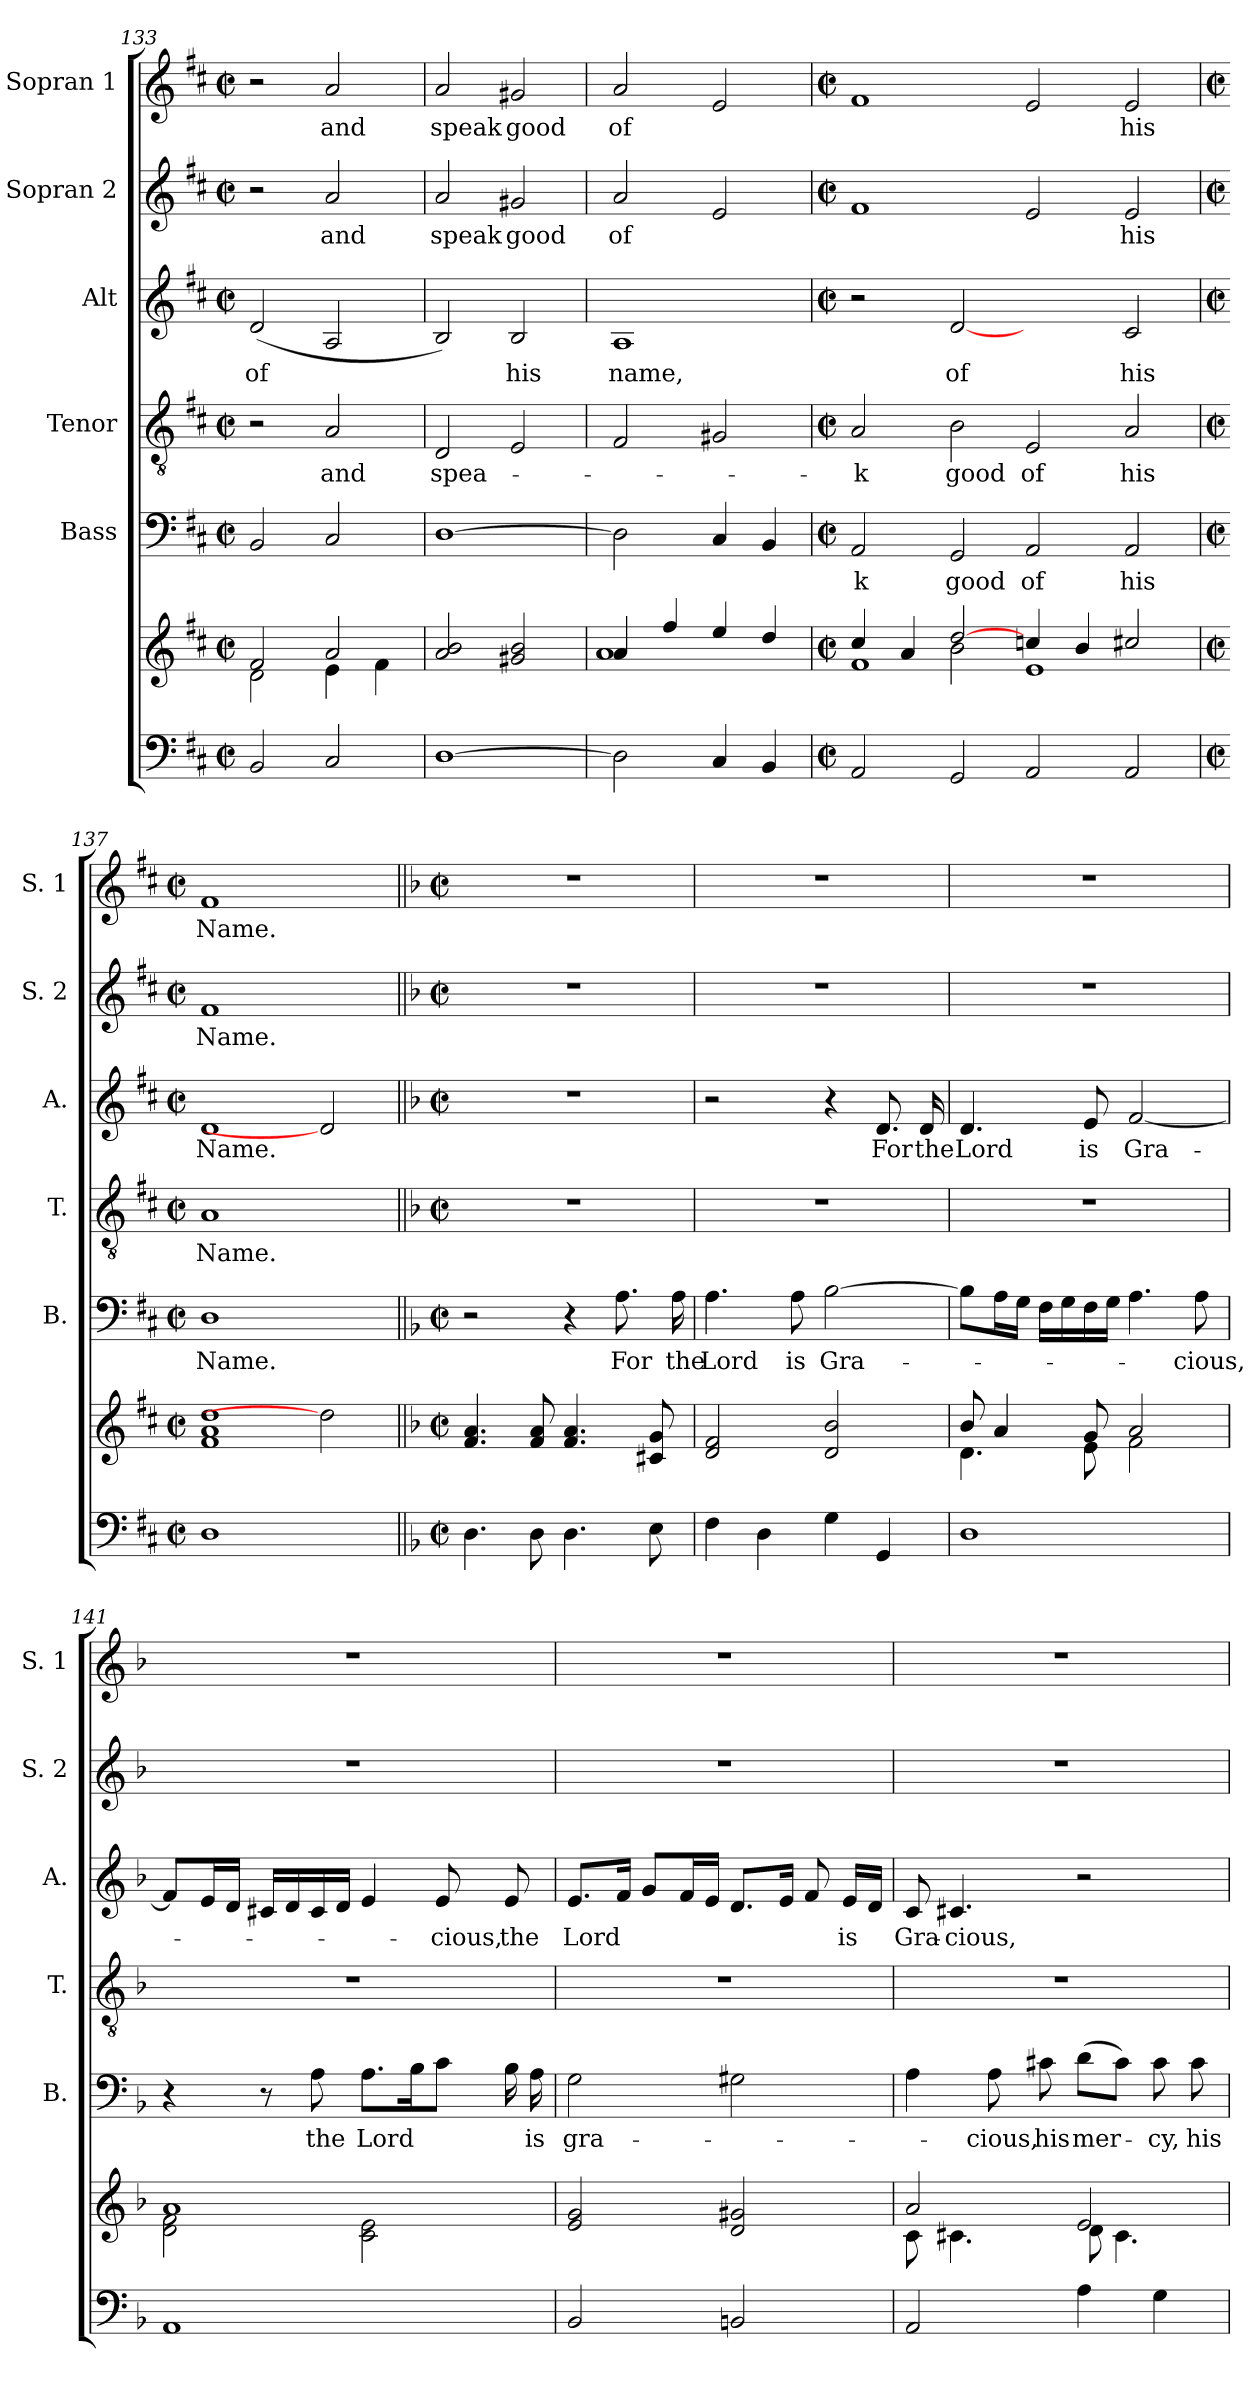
**kern	**kern	**kern	**text	**kern	**text	**kern	**text	**kern	**text	**kern	**text
*part6	*part6	*part5	*part5	*part4	*part4	*part3	*part3	*part2	*part2	*part1	*part1
*staff7	*staff6	*staff5	*staff5	*staff4	*staff4	*staff3	*staff3	*staff2	*staff2	*staff1	*staff1
*	*	*I"Bass	*	*I"Tenor	*	*I"Alt	*	*I"Sopran 2	*	*I"Sopran 1	*
*	*	*I'B.	*	*I'T.	*	*I'A.	*	*I'S. 2	*	*I'S. 1	*
*clefF4	*clefG2	*clefF4	*	*clefGv2	*	*clefG2	*	*clefG2	*	*clefG2	*
*k[f#c#]	*k[f#c#]	*k[f#c#]	*	*k[f#c#]	*	*k[f#c#]	*	*k[f#c#]	*	*k[f#c#]	*
*D:	*D:	*D:	*	*D:	*	*D:	*	*D:	*	*D:	*
*M2/2	*M2/2	*M2/2	*	*M2/2	*	*M2/2	*	*M2/2	*	*M2/2	*
*met(c|)	*met(c|)	*met(c|)	*	*met(c|)	*	*met(c|)	*	*met(c|)	*	*met(c|)	*
=133	=133	=133	=133	=133	=133	=133	=133	=133	=133	=133	=133
*	*^	*	*	*	*	*	*	*	*	*	*
!	!	!	!	!	!	!	!	!LO:LY:b	!	!	!	!
2BB/	2f#/	2d\	2BB/	.	2r	.	(<2d/	of	2r	.	2r	.
!	!	!	!	!	!	!LO:LY:b	!	!	!	!LO:LY:b	!	!LO:LY:b
2C#/	2a/	4e\	2C#/	.	2A/	and	2A/	.	2a/	and	2a/	and
.	.	4f#\	.	.	.	.	.	.	.	.	.	.
=134	=134	=134	=134	=134	=134	=134	=134	=134	=134	=134	=134	=134
!	!	!	!	!	!	!LO:LY:b	!	!	!	!LO:LY:b	!	!LO:LY:b
*	*v	*v	*	*	*	*	*	*	*	*	*	*
[1D	2a/ 2b/	[1D	.	2D/	spea-	2B/)	.	2a/	speak	2a/	speak
!	!	!	!	!	!	!	!LO:LY:b	!	!LO:LY:b	!	!LO:LY:b
.	2g#X/ 2b/	.	.	2E/	.	2B/	his	2g#X/	good	2g#X/	good
=135	=135	=135	=135	=135	=135	=135	=135	=135	=135	=135	=135
*	*^	*	*	*	*	*	*	*	*	*	*
!	!	!	!	!	!	!	!	!LO:LY:b	!	!LO:LY:b	!	!LO:LY:b
2D\]	4a/	1a	2D\]	.	2F#/	.	1A	name,	2a/	of	2a/	of
.	4ff#/	.	.	.	.	.	.	.	.	.	.	.
4C#/	4ee/	.	4C#/	.	2G#X/	.	.	.	2e/	.	2e/	.
4BB/	4dd/	.	4BB/	.	.	.	.	.	.	.	.	.
*	*v	*v	*	*	*	*	*	*	*	*	*	*
=136	=136	=136	=136	=136	=136	=136	=136	=136	=136	=136	=136
*M2/2	*M2/2	*M2/2	*	*M2/2	*	*M2/2	*	*M2/2	*	*M2/2	*
*met(c|)	*met(c|)	*met(c|)	*	*met(c|)	*	*met(c|)	*	*met(c|)	*	*met(c|)	*
*	*^	*	*	*	*	*	*	*	*	*	*
*	*	*^	*	*	*	*	*	*	*	*	*	*
!	!	!	!	!	!LO:LY:b	!	!LO:LY:b	!	!	!	!	!	!
2AA/	4cc#/	1f#	2ryy	2AA/	-k	2A/	-k	2r	.	1f#	.	1f#	.
.	4a/	.	.	.	.	.	.	.	.	.	.	.	.
!	!	!	!	!	!LO:LY:b	!	!LO:LY:b	!	!LO:LY:b	!	!	!	!
2GG/	[2dd	.	2b\	2GG/	good	2B\	good	[2d	of	.	.	.	.
!	!	!	!	!	!LO:LY:b	!	!LO:LY:b	!	!	!	!	!	!
2AA/	2ryy	1e	4ccn/	2AA/	of	2E/	of	2ryy	.	2e/	.	2e/	.
.	.	.	4b/	.	.	.	.	.	.	.	.	.	.
!	!	!	!	!	!LO:LY:b	!	!LO:LY:b	!	!LO:LY:b	!	!LO:LY:b	!	!LO:LY:b
2AA/	2cc#/	.	2ryy	2AA/	his	2A/	his	2c#/	his	2e/	his	2e/	his
*	*v	*v	*v	*	*	*	*	*	*	*	*	*	*
=137	=137	=137	=137	=137	=137	=137	=137	=137	=137	=137	=137
*M2/2	*M2/2	*M2/2	*	*M2/2	*	*M2/2	*	*M2/2	*	*M2/2	*
*met(c|)	*met(c|)	*met(c|)	*	*met(c|)	*	*met(c|)	*	*met(c|)	*	*met(c|)	*
*	*^	*	*	*	*	*	*	*	*	*	*
*	*	*^	*	*	*	*	*	*	*	*	*	*
!	!	!	!	!	!LO:LY:b	!	!LO:LY:b	!	!LO:LY:b	!	!LO:LY:b	!	!LO:LY:b
*	*v	*v	*v	*	*	*	*	*	*	*	*	*	*
1D	1f# 1a 1dd	1D	Name.	1A	Name.	1d	Name.	1f#	Name.	1f#	Name.
2ryy	2dd]	2ryy	.	2ryy	.	2d]	.	2ryy	.	2ryy	.
!!LO:LB:g=z
=138||	=138||	=138||	=138||	=138||	=138||	=138||	=138||	=138||	=138||	=138||	=138||
*k[b-]	*k[b-]	*k[b-]	*	*k[b-]	*	*k[b-]	*	*k[b-]	*	*k[b-]	*
*F:	*F:	*F:	*	*F:	*	*F:	*	*F:	*	*F:	*
*M2/2	*M2/2	*M2/2	*	*M2/2	*	*M2/2	*	*M2/2	*	*M2/2	*
*met(c|)	*met(c|)	*met(c|)	*	*met(c|)	*	*met(c|)	*	*met(c|)	*	*met(c|)	*
4.D\	4.f/ 4.a/	2r	.	1r	.	1r	.	1r	.	1r	.
8D\	8f/ 8a/	.	.	.	.	.	.	.	.	.	.
4.D\	4.f/ 4.a/	4r	.	.	.	.	.	.	.	.	.
!	!	!	!LO:LY:b	!	!	!	!	!	!	!	!
.	.	8.A\	For	.	.	.	.	.	.	.	.
8E\	8c#X/ 8g/	.	.	.	.	.	.	.	.	.	.
!	!	!	!LO:LY:b	!	!	!	!	!	!	!	!
.	.	16A\	the	.	.	.	.	.	.	.	.
=139	=139	=139	=139	=139	=139	=139	=139	=139	=139	=139	=139
!	!	!	!LO:LY:b	!	!	!	!	!	!	!	!
4F\	2d/ 2f/	4.A\	Lord	1r	.	2r	.	1r	.	1r	.
4D\	.	.	.	.	.	.	.	.	.	.	.
!	!	!	!LO:LY:b	!	!	!	!	!	!	!	!
.	.	8A\	is	.	.	.	.	.	.	.	.
!	!	!	!LO:LY:b	!	!	!	!	!	!	!	!
4G\	2d/ 2b-/	[2B-\	Gra-	.	.	4r	.	.	.	.	.
!	!	!	!	!	!	!	!LO:LY:b	!	!	!	!
4GG/	.	.	.	.	.	8.d/	For	.	.	.	.
!	!	!	!	!	!	!	!LO:LY:b	!	!	!	!
.	.	.	.	.	.	16d/	the	.	.	.	.
=140	=140	=140	=140	=140	=140	=140	=140	=140	=140	=140	=140
*	*^	*	*	*	*	*	*	*	*	*	*
!	!	!	!	!	!	!	!	!LO:LY:b	!	!	!	!
1D	8b-/	4.d\	8B-\L]	.	1r	.	4.d/	Lord	1r	.	1r	.
.	4a/	.	16A\L	.	.	.	.	.	.	.	.	.
.	.	.	16G\JJ	.	.	.	.	.	.	.	.	.
.	.	.	16F\LL	.	.	.	.	.	.	.	.	.
.	.	.	16G\	.	.	.	.	.	.	.	.	.
!	!	!	!	!	!	!	!	!LO:LY:b	!	!	!	!
.	8g/	8e\	16F\	.	.	.	8e/	is	.	.	.	.
.	.	.	16G\JJ	.	.	.	.	.	.	.	.	.
!	!	!	!	!	!	!	!	!LO:LY:b	!	!	!	!
.	2a/	2f\	4.A\	.	.	.	[2f/	Gra-	.	.	.	.
!	!	!	!	!LO:LY:b	!	!	!	!	!	!	!	!
.	.	.	8A\	-cious,	.	.	.	.	.	.	.	.
=141	=141	=141	=141	=141	=141	=141	=141	=141	=141	=141	=141	=141
1AA	1a	2d\ 2f\	4r	.	1r	.	8f/L]	.	1r	.	1r	.
.	.	.	.	.	.	.	16e/L	.	.	.	.	.
.	.	.	.	.	.	.	16d/JJ	.	.	.	.	.
.	.	.	8r	.	.	.	16c#X/LL	.	.	.	.	.
.	.	.	.	.	.	.	16d/	.	.	.	.	.
!	!	!	!	!LO:LY:b	!	!	!	!	!	!	!	!
.	.	.	8A\	the	.	.	16c#/	.	.	.	.	.
.	.	.	.	.	.	.	16d/JJ	.	.	.	.	.
!	!	!	!	!LO:LY:b	!	!	!	!	!	!	!	!
.	.	2c\ 2e\	8.A\L	Lord	.	.	4e/	.	.	.	.	.
.	.	.	16B-\k	.	.	.	.	.	.	.	.	.
!	!	!	!	!	!	!	!	!LO:LY:b	!	!	!	!
.	.	.	8c\J	.	.	.	8e/	-cious,	.	.	.	.
!	!	!	!	!	!	!	!	!LO:LY:b	!	!	!	!
.	.	.	16B-\	.	.	.	8e/	the	.	.	.	.
!	!	!	!	!LO:LY:b	!	!	!	!	!	!	!	!
.	.	.	16A\	is	.	.	.	.	.	.	.	.
*	*v	*v	*	*	*	*	*	*	*	*	*	*
!!LO:PB:g=z
=142	=142	=142	=142	=142	=142	=142	=142	=142	=142	=142	=142
!	!	!	!LO:LY:b	!	!	!	!LO:LY:b	!	!	!	!
2BB-/	2e/ 2g/	2G\	gra-	1r	.	8.e/L	Lord	1r	.	1r	.
.	.	.	.	.	.	16f/Jk	.	.	.	.	.
.	.	.	.	.	.	8g/L	.	.	.	.	.
.	.	.	.	.	.	16f/L	.	.	.	.	.
.	.	.	.	.	.	16e/JJ	.	.	.	.	.
2BBn/	2d/ 2g#X/	2G#X\	.	.	.	8.d/L	.	.	.	.	.
.	.	.	.	.	.	16e/Jk	.	.	.	.	.
.	.	.	.	.	.	8f/	.	.	.	.	.
!	!	!	!	!	!	!	!LO:LY:b	!	!	!	!
.	.	.	.	.	.	16e/LL	is	.	.	.	.
.	.	.	.	.	.	16d/JJ	.	.	.	.	.
=143	=143	=143	=143	=143	=143	=143	=143	=143	=143	=143	=143
*	*^	*	*	*	*	*	*	*	*	*	*
!	!	!	!	!	!	!	!	!LO:LY:b	!	!	!	!
2AA/	2a/	8c\	4A\	.	1r	.	8c/	Gra-	1r	.	1r	.
!	!	!	!	!	!	!	!	!LO:LY:b	!	!	!	!
.	.	4.c#X\	.	.	.	.	4.c#X/	-cious,	.	.	.	.
!	!	!	!	!LO:LY:b	!	!	!	!	!	!	!	!
.	.	.	8A\	-cious,	.	.	.	.	.	.	.	.
!	!	!	!	!LO:LY:b	!	!	!	!	!	!	!	!
.	.	.	8c#X\	his	.	.	.	.	.	.	.	.
!	!	!	!	!LO:LY:b	!	!	!	!	!	!	!	!
4A\	2e/	8d\	(>8d\L	mer-	.	.	2r	.	.	.	.	.
.	.	4.c#\	8c#\J)	.	.	.	.	.	.	.	.	.
!	!	!	!	!LO:LY:b	!	!	!	!	!	!	!	!
4G\	.	.	8c#\	-cy,	.	.	.	.	.	.	.	.
!	!	!	!	!LO:LY:b	!	!	!	!	!	!	!	!
.	.	.	8c#\	his	.	.	.	.	.	.	.	.
*	*v	*v	*	*	*	*	*	*	*	*	*	*
=	=	=	=	=	=	=	=	=	=	=	=
*-	*-	*-	*-	*-	*-	*-	*-	*-	*-	*-	*-
